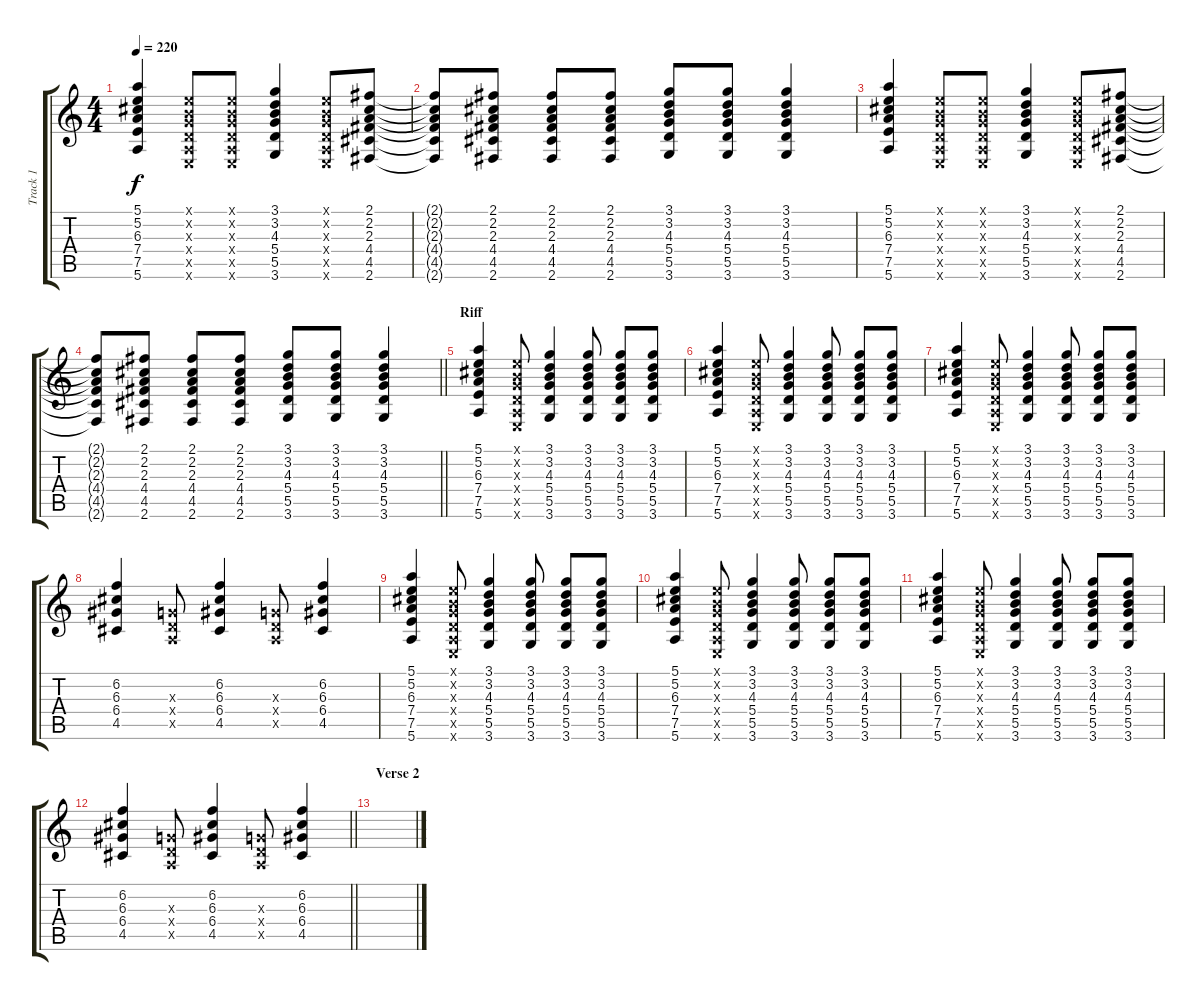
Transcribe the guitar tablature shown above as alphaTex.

\track ("Track 1" "Track 1") {instrument electricguitarclean}
\staff {score tabs}
\tuning (E4 B3 G3 D3 A2 E2) {hide}
\ts (4 4)
\tempo 220
\clef g2
\ks c
(5.1 5.2 6.3 7.4 7.5 5.6).4{dy f} (0.1{x} 0.2{x} 0.3{x} 0.4{x} 0.5{x} 0.6{x}).8 (0.1{x} 0.2{x} 0.3{x} 0.4{x} 0.5{x} 0.6{x}).8 (3.1 3.2 4.3 5.4 5.5 3.6).4 (0.1{x} 0.2{x} 0.3{x} 0.4{x} 0.5{x} 0.6{x}).8 (2.1 2.2 2.3 4.4 4.5 2.6).8 |
(2.1{t} 2.2{t} 2.3{t} 4.4{t} 4.5{t} 2.6{t}).8 (2.1 2.2 2.3 4.4 4.5 2.6).8 (2.1 2.2 2.3 4.4 4.5 2.6).8 (2.1 2.2 2.3 4.4 4.5 2.6).8 (3.1 3.2 4.3 5.4 5.5 3.6).8 (3.1 3.2 4.3 5.4 5.5 3.6).8 (3.1 3.2 4.3 5.4 5.5 3.6).4 |
(5.1 5.2 6.3 7.4 7.5 5.6).4 (0.1{x} 0.2{x} 0.3{x} 0.4{x} 0.5{x} 0.6{x}).8 (0.1{x} 0.2{x} 0.3{x} 0.4{x} 0.5{x} 0.6{x}).8 (3.1 3.2 4.3 5.4 5.5 3.6).4 (0.1{x} 0.2{x} 0.3{x} 0.4{x} 0.5{x} 0.6{x}).8 (2.1 2.2 2.3 4.4 4.5 2.6).8 |
\barLineRight lightlight
(2.1{t} 2.2{t} 2.3{t} 4.4{t} 4.5{t} 2.6{t}).8 (2.1 2.2 2.3 4.4 4.5 2.6).8 (2.1 2.2 2.3 4.4 4.5 2.6).8 (2.1 2.2 2.3 4.4 4.5 2.6).8 (3.1 3.2 4.3 5.4 5.5 3.6).8 (3.1 3.2 4.3 5.4 5.5 3.6).8 (3.1 3.2 4.3 5.4 5.5 3.6).4 |
\section ("" "Riff")
(5.1 5.2 6.3 7.4 7.5 5.6).4 (0.1{x} 0.2{x} 0.3{x} 0.4{x} 0.5{x} 0.6{x}).8 (3.1 3.2 4.3 5.4 5.5 3.6).4 (3.1 3.2 4.3 5.4 5.5 3.6).8 (3.1 3.2 4.3 5.4 5.5 3.6).8 (3.1 3.2 4.3 5.4 5.5 3.6).8 |
(5.1 5.2 6.3 7.4 7.5 5.6).4 (0.1{x} 0.2{x} 0.3{x} 0.4{x} 0.5{x} 0.6{x}).8 (3.1 3.2 4.3 5.4 5.5 3.6).4 (3.1 3.2 4.3 5.4 5.5 3.6).8 (3.1 3.2 4.3 5.4 5.5 3.6).8 (3.1 3.2 4.3 5.4 5.5 3.6).8 |
(5.1 5.2 6.3 7.4 7.5 5.6).4 (0.1{x} 0.2{x} 0.3{x} 0.4{x} 0.5{x} 0.6{x}).8 (3.1 3.2 4.3 5.4 5.5 3.6).4 (3.1 3.2 4.3 5.4 5.5 3.6).8 (3.1 3.2 4.3 5.4 5.5 3.6).8 (3.1 3.2 4.3 5.4 5.5 3.6).8 |
(6.2 6.3 6.4 4.5).4 (0.3{x} 0.4{x} 0.5{x}).8 (6.2 6.3 6.4 4.5).4 (0.3{x} 0.4{x} 0.5{x}).8 (6.2 6.3 6.4 4.5).4 |
(5.1 5.2 6.3 7.4 7.5 5.6).4 (0.1{x} 0.2{x} 0.3{x} 0.4{x} 0.5{x} 0.6{x}).8 (3.1 3.2 4.3 5.4 5.5 3.6).4 (3.1 3.2 4.3 5.4 5.5 3.6).8 (3.1 3.2 4.3 5.4 5.5 3.6).8 (3.1 3.2 4.3 5.4 5.5 3.6).8 |
(5.1 5.2 6.3 7.4 7.5 5.6).4 (0.1{x} 0.2{x} 0.3{x} 0.4{x} 0.5{x} 0.6{x}).8 (3.1 3.2 4.3 5.4 5.5 3.6).4 (3.1 3.2 4.3 5.4 5.5 3.6).8 (3.1 3.2 4.3 5.4 5.5 3.6).8 (3.1 3.2 4.3 5.4 5.5 3.6).8 |
(5.1 5.2 6.3 7.4 7.5 5.6).4 (0.1{x} 0.2{x} 0.3{x} 0.4{x} 0.5{x} 0.6{x}).8 (3.1 3.2 4.3 5.4 5.5 3.6).4 (3.1 3.2 4.3 5.4 5.5 3.6).8 (3.1 3.2 4.3 5.4 5.5 3.6).8 (3.1 3.2 4.3 5.4 5.5 3.6).8 |
\barLineRight lightlight
(6.2 6.3 6.4 4.5).4 (0.3{x} 0.4{x} 0.5{x}).8 (6.2 6.3 6.4 4.5).4 (0.3{x} 0.4{x} 0.5{x}).8 (6.2 6.3 6.4 4.5).4 |
\section ("" "Verse 2")
